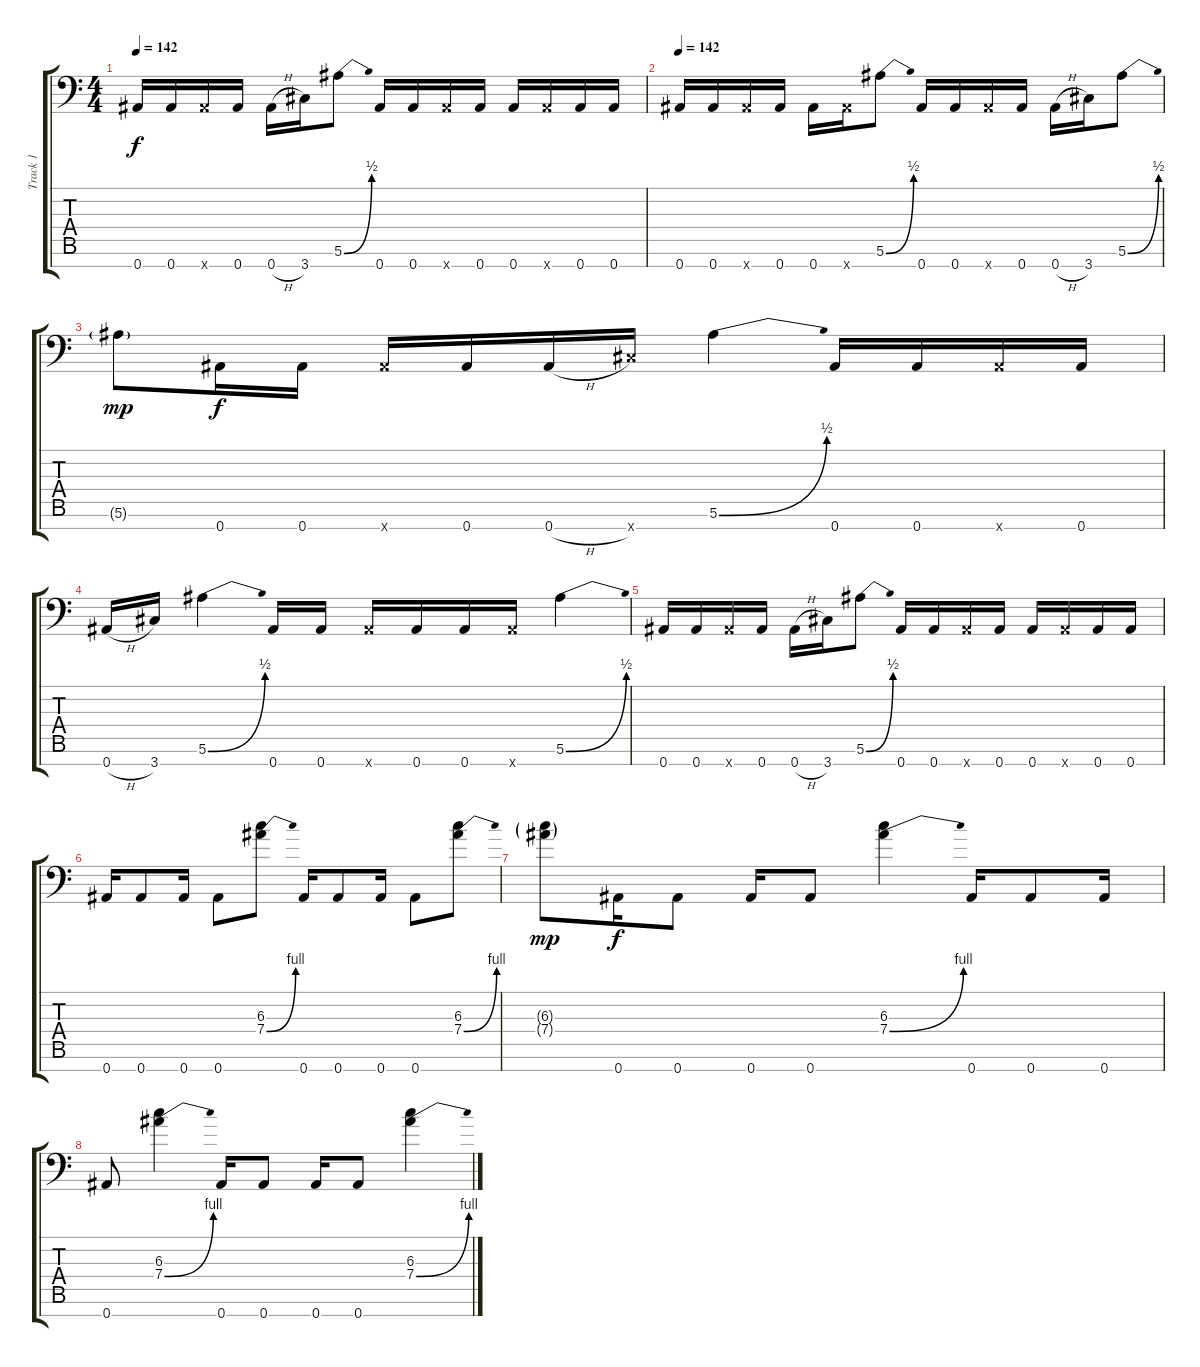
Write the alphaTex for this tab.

\track ("Track 1" "Track 1") {instrument distortionguitar}
\staff {score tabs}
\tuning (Eb4 Bb3 Gb3 Eb3 Bb2 F2 Bb1) {hide}
\ts (4 4)
\tempo 142
\clef f4
\ks c
0.7.16{dy f} 0.7.16 0.7{x}.16 0.7.16 0.7{h}.16 3.7.16 5.6{be (bend 0 0 60 2)}.8 0.7.16 0.7.16 0.7{x}.16 0.7.16 0.7.16 0.7{x}.16 0.7.16 0.7.16 |
\tempo 142
0.7.16 0.7.16 0.7{x}.16 0.7.16 0.7.16 0.7{x}.16 5.6{be (bend 0 0 60 2)}.8 0.7.16 0.7.16 0.7{x}.16 0.7.16 0.7{h}.16 3.7.16 5.6{be (bend 0 0 60 2)}.8 |
5.6{g}.8{dy mp} 0.7.16{dy f} 0.7.16 0.7{x}.16 0.7.16 0.7{h}.16 3.7{x}.16 5.6{be (bend 0 0 60 2)}.4 0.7.16 0.7.16 0.7{x}.16 0.7.16 |
0.7{h}.16 3.7.16 5.6{be (bend 0 0 60 2)}.4 0.7.16 0.7.16 0.7{x}.16 0.7.16 0.7.16 0.7{x}.16 5.6{be (bend 0 0 60 2)}.4 |
0.7.16 0.7.16 0.7{x}.16 0.7.16 0.7{h}.16 3.7.16 5.6{be (bend 0 0 60 2)}.8 0.7.16 0.7.16 0.7{x}.16 0.7.16 0.7.16 0.7{x}.16 0.7.16 0.7.16 |
0.7.16 0.7.8 0.7.16 0.7.8 (6.3 7.4{be (bend 0 0 60 4)}).8 0.7.16 0.7.8 0.7.16 0.7.8 (6.3 7.4{be (bend 0 0 60 4)}).8 |
(6.3{g} 7.4{g}).8{dy mp} 0.7.16{dy f} 0.7.8 0.7.16 0.7.8 (6.3 7.4{be (bend 0 0 60 4)}).4 0.7.16 0.7.8 0.7.16 |
0.7.8 (6.3 7.4{be (bend 0 0 60 4)}).4 0.7.16 0.7.8 0.7.16 0.7.8 (6.3 7.4{be (bend 0 0 60 4)}).4
